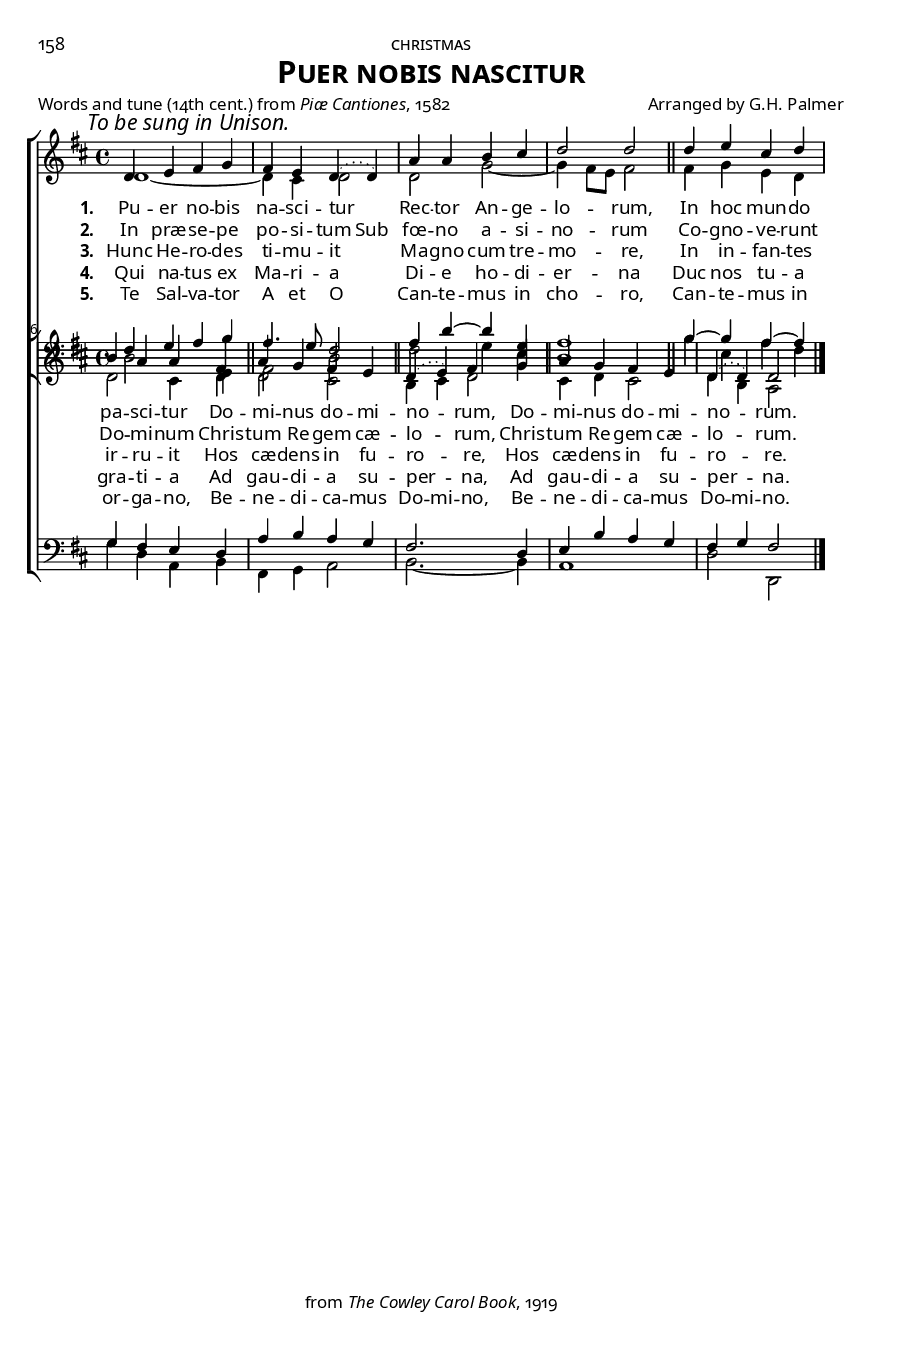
\version "2.14.2"
\include "util.ly"
\header {
    title = \markup{\override #'(font-name . "Garamond Premier Pro Semibold"){ \abs-fontsize #15 \smallCapsOldStyle"Puer nobis nascitur"}}
    poet = \markup\concat{\oldStyleNum"Words and tune (14th cent.) from " \italic"Piæ Cantiones" \oldStyleNum", 1582"}
    composer = \markup\oldStyleNum"Arranged by G.H. Palmer"
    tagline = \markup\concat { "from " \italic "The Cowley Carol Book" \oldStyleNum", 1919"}
  }\paper {
  print-all-headers = ##f
  paper-height = 9\in
  paper-width = 6\in
  indent = 0\in
  %system-system-spacing = #'((basic-distance . 10) (padding . 0))
  system-system-spacing =
    #'((basic-distance . 0)
       (minimum-distance . 0)
       (padding . -10)
       (stretchability . 100))
  score-markup-spacing =
    #'((basic-distance . 0)
       (minimum-distance . 0)
       (padding . 0)
       (stretchability . 75))
  markup-system-spacing = 
    #'((basic-distance . 0)
       (minimum-distance . 0)
       (padding . 0)
       (stretchability . 0))
  last-bottom-spacing = 
    #'((basic-distance . 0)
       (minimum-distance . 0)
       (padding . -0.5)
       (stretchability . 0))
  ragged-last-bottom = ##t
  ragged-bottom = ##f
  two-sided = ##t
  inner-margin = 0.5\in
  outer-margin = 0.25\in
  top-margin = 0.25\in
  bottom-margin = 0.25\in
  first-page-number = #158
  print-first-page-number = ##t
  headerLine = \markup{\override #'(font-name . "Garamond Premier Pro") \smallCapsOldStyle"christmas"}
  oddHeaderMarkup = \markup\fill-line{
     \override #'(font-name . "Garamond Premier Pro")\abs-fontsize #8.5
     \combine 
        \fill-line{"" \on-the-fly #print-page-number-check-first
        \oldStylePageNum""
        }
        \fill-line{\headerLine}
  }
  evenHeaderMarkup = \markup {
     \override #'(font-name . "Garamond Premier Pro")\abs-fontsize #8.5
     \combine
        \on-the-fly #print-page-number-check-first
        \oldStylePageNum""
        \fill-line{\headerLine}
  }
}
#(set-global-staff-size 14.8) \paper{ #(define fonts (make-pango-font-tree "GoudyOlSt BT" "Garamond Premier Pro" "Garamond Premier Pro" (/ 14.8 20))) }
global = {
  \key d \major
  \time 4/4
  \autoBeamOff
  \override DynamicLineSpanner #'staff-padding = #0.0
  \override DynamicLineSpanner #'Y-extent = #'(-1 . 1)
}

sopMusic = \relative c' {
  \once \override Score.RehearsalMark #'self-alignment-X = #LEFT
  \mark \markup\italic"To be sung in Unison."
  d4 e fis g |
  fis e \slurDotted d4( d) |
  a'4 a b cis |
  d2 d2 \bar "||"
  d4 e cis d |
  
  b a a fis |
  a g fis e |
  d( e) fis g |
  a g fis e |
  d4( d) d2 \bar "|."
}
sopWords = \lyricmode {
  
}

altoMusic = \relative c' {
  d1~|
  d4 cis d2 |
  d g~ |
  g4 fis8[ e] fis2 \bar "||"
  fis4 g e d |
  
  d2 cis4 d |
  d2 cis |
  b4 cis d2 |
  cis4 d cis2 |
  d4 b a2 \bar "|."
}
altoWords = \lyricmode {
  \set stanza = #"1. "
  Pu -- er no -- bis na -- sci -- tur
  Rec -- tor An -- ge -- lo -- rum,
  In hoc mun -- do pa -- sci -- tur
  Do -- mi -- nus do -- mi -- no -- rum,
  Do -- mi -- nus do -- mi -- no -- rum.
}
altoWordsII = \lyricmode {
  \set stanza = #"2. "
  \set ignoreMelismata = ##t
  In præ -- se -- pe po -- si -- tum
  Sub fœ -- no
  \unset ignoreMelismata
  a -- si -- no -- rum
  Co -- gno -- ve -- runt Do -- mi -- num
  Chris -- tum Re -- gem cæ -- lo -- rum,
  Chris -- tum Re -- gem cæ -- lo -- rum.
}
altoWordsIII = \lyricmode {
  \set stanza = #"3. "
  Hunc He -- ro -- des ti -- mu -- it
  Ma -- gno cum tre -- mo -- re,
  In in -- fan -- tes ir -- ru -- it
  Hos cæ -- dens in fu -- ro -- re,
  Hos cæ -- dens in fu -- ro -- re.
}
altoWordsIV = \lyricmode {
  \set stanza = #"4. "
  Qui na -- tus ex Ma -- ri -- a
  Di -- e ho -- di -- er -- na
  Duc nos tu -- a gra -- ti -- a
  Ad gau -- di -- a su -- per -- na,
  Ad gau -- di -- a su -- per -- na.
}
altoWordsV = \lyricmode {
  \set stanza = #"5. "
  Te Sal -- va -- tor A et O
  Can -- te -- mus in cho -- ro,
  Can -- te -- mus in or -- ga -- no,
  \set ignoreMelismata = ##t
  Be -- ne -- di -- ca -- mus Do -- mi -- no,
  Be -- ne -- di -- ca -- mus Do -- mi -- no.
}
altoWordsVI = \lyricmode {
  \set stanza = #"6. "
  \set ignoreMelismata = ##t
}
tenorMusic = \relative c' {
  fis,4 g a b |
  a4. g8 fis2 |
  a4 d~ d g, |
  a1 \bar "||"
  b4~b a~ a |
  
  g fis e d |
  a' b a g |
  fis2. d4 |
  e b' a g |
  fis g fis2 \bar "|."
}
tenorWords = \lyricmode {

}

bassMusic = \relative c {
  d2. g,4 |
  a2 d |
  fis g4 e |
  d1 \bar "||"
  b'4 e, a fis |
  
  g d a b |
  fis g a2 |
  b2.~ b4 |
  a1 |
  d2 d, \bar "|."
}
bassWords = \lyricmode {

}

pianoRH = \relative c' {
  
}
pianoLH = \relative c' {
  
}

\score {
  <<
   \new ChoirStaff <<
    \new Staff = women <<
      \new Voice = "sopranos" { \voiceOne << \global \sopMusic >> }
      \new Voice = "altos" { \voiceTwo << \global \altoMusic >> }
    >>
    \new Lyrics \with { alignAboveContext = #"women" \override VerticalAxisGroup #'nonstaff-relatedstaff-spacing = #'((basic-distance . 1))} \lyricsto "sopranos" \sopWords
    \new Lyrics = "altosVI"  \with { alignBelowContext = #"women" } \lyricsto "sopranos" \altoWordsVI
    \new Lyrics = "altosV"  \with { alignBelowContext = #"women" } \lyricsto "sopranos" \altoWordsV
    \new Lyrics = "altosIV"  \with { alignBelowContext = #"women" } \lyricsto "sopranos" \altoWordsIV
    \new Lyrics = "altosIII"  \with { alignBelowContext = #"women" } \lyricsto "sopranos" \altoWordsIII
    \new Lyrics = "altosII"  \with { alignBelowContext = #"women" } \lyricsto "sopranos" \altoWordsII
    \new Lyrics = "altos"  \with { alignBelowContext = #"women" } \lyricsto "sopranos" \altoWords
   \new Staff = men <<
      \clef bass
      \new Voice = "tenors" { \voiceOne << \global \tenorMusic >> }
      \new Voice = "basses" { \voiceTwo << \global \bassMusic >> }
    >>
    \new Lyrics \with { alignAboveContext = #"men" \override VerticalAxisGroup #'nonstaff-relatedstaff-spacing = #'((basic-distance . 1)) } \lyricsto "tenors" \tenorWords
    \new Lyrics \with { alignBelowContext = #"men" \override VerticalAxisGroup #'nonstaff-relatedstaff-spacing = #'((basic-distance . 1)) } \lyricsto "basses" \bassWords
  >>
%    \new PianoStaff << \new Staff { \new Voice { \pianoRH } } \new Staff { \clef "bass" \pianoLH } >>
  >>
  \layout {
%6.14 \context {\Lyrics\override LyricText #'font-size = #0.9 }
    \context {
      \Score
      %\override SpacingSpanner #'base-shortest-duration = #(ly:make-moment 1 8)
      %\override SpacingSpanner #'common-shortest-duration = #(ly:make-moment 1 4)
    }
    \context {
      % Remove all empty staves
      % \Staff \RemoveEmptyStaves \override VerticalAxisGroup #'remove-first = ##t
    }
    \context {
      \Lyrics
      \override LyricText #'X-offset = #center-on-word
    }
  }
  
  \midi {
    \tempo 4 = 120
    \set Staff.midiInstrument = "flute"
  
    \context {
      \Voice
      \remove "Dynamic_performer"
    }
  }
}
